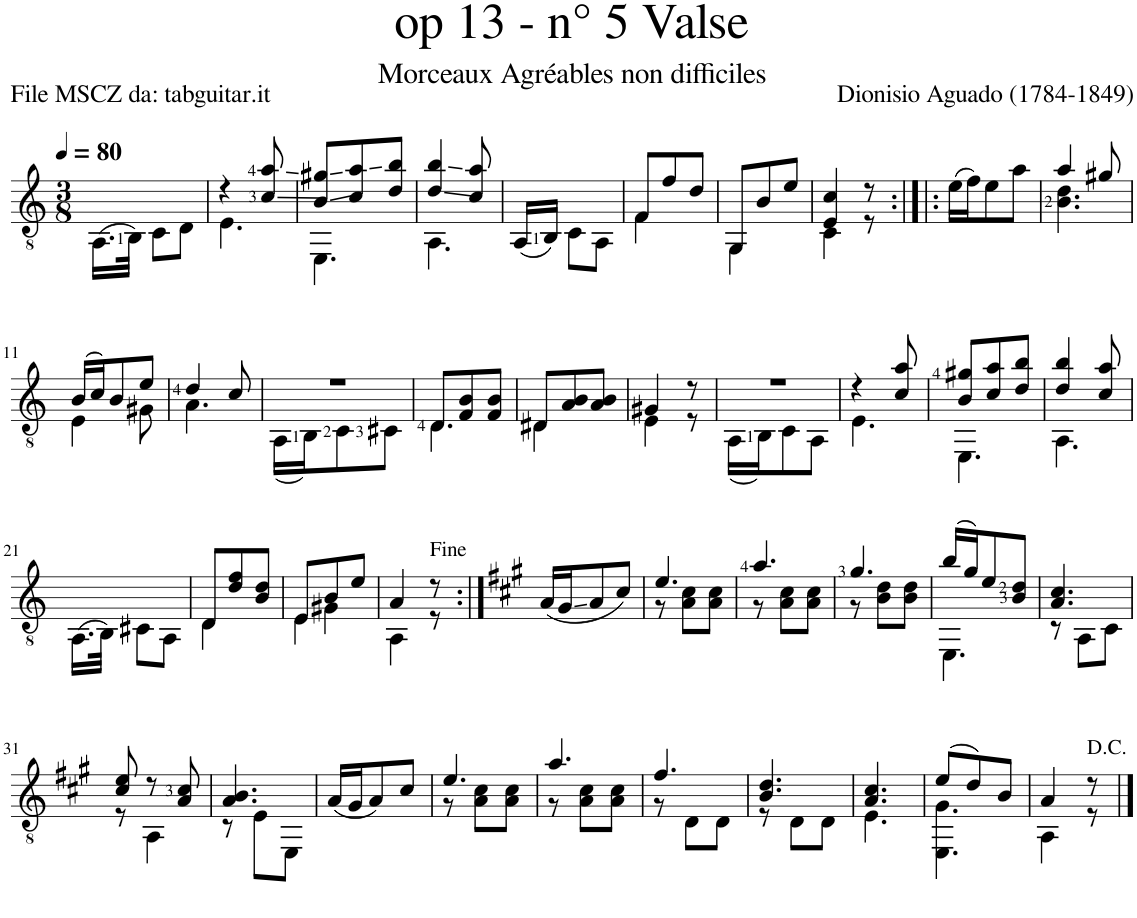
**kern
*part1
*staff1
*I"Guitar
*I'Guit.
*clefGv2
*k[]
*M3/8
*MM80
=1
(16.AA\LL
32BB\JJk)
8C\L
8D\J
=2
*^
4r	4.E\
8c/ 8a/	.
=3	=3
8B/ 8g#X/L	4.EE\
8c/ 8a/	.
8d/ 8b/J	.
=4	=4
4d/ 4b/	4.AA\
8c/ 8a/	.
*v	*v
=5
(16AA/LL
16BB/JJ)
8C\L
8AA\J
=6
*^
8F/L	4.F\
8f/	.
8d/J	.
=7	=7
8GG/L	4.GG\
8B/	.
8e/J	.
=8	=8
4E/ 4c/	4C\
8r	8r
*v	*v
=9:|!|:
(16e\LL
16f\J)
8e\
8a\J
=10
*^
4a/	4.B\ 4.d\
8g#X/	.
!!LO:LB:g=z	!!
=11	=11
(16B/LL	4E\
16c/J)	.
8B/	.
8e/J	8G#X\
=12	=12
4d/	4.A\
8c/	.
=13	=13
4.r	(16AA\LL
.	16BB\J)
.	8C\
.	8C#X\J
=14	=14
8D/L	4.D\
8F/ 8B/	.
8F/ 8B/J	.
=15	=15
8D#X/L	4.D#\
8A/ 8B/	.
8A/ 8B/J	.
=16	=16
4G#X/	4E\
8r	8r
=17	=17
4.r	(16AA\LL
.	16BB\J)
.	8C\
.	8AA\J
=18	=18
4r	4.E\
8c/ 8a/	.
=19	=19
8B/ 8g#X/L	4.EE\
8c/ 8a/	.
8d/ 8b/J	.
=20	=20
4d/ 4b/	4.AA\
8c/ 8a/	.
*v	*v
!!LO:LB:g=z
=21
(16.AA\LL
32BB\JJk)
8C#X\L
8AA\J
=22
*^
8D/L	4.D\
8d/ 8f/	.
8B/ 8d/J	.
=23	=23
*	*^
8E/L	4.E\	8ryy
8B/	.	4G#X\
8e/J	.	.
*	*v	*v
=24	=24
4A/	4AA\
8r	8r
*v	*v
=25:|!
*k[f#c#g#]
(16A/LL
16G#/J
8A/
8c#/J)
=26
*^
4.e/	8r
.	8A\ 8c#\L
.	8A\ 8c#\J
=27	=27
4.a/	8r
.	8A\ 8c#\L
.	8A\ 8c#\J
=28	=28
4.g#/	8r
.	8B\ 8d\L
.	8B\ 8d\J
=29	=29
(16b/LL	4.EE\
16g#/J)	.
8e/	.
8B/ 8d/J	.
=30	=30
4.A/ 4.c#/	8r
.	8AA\L
.	8C#\J
!!LO:LB:g=z	!!
=31	=31
8c#/ 8e/	8r
8r	4AA\
8A/ 8c#/	.
=32	=32
4.A/ 4.B/	8r
.	8E\L
.	8EE\J
*v	*v
=33
(16A/LL
16G#/J
8A/)
8c#/J
=34
*^
4.e/	8r
.	8A\ 8c#\L
.	8A\ 8c#\J
=35	=35
4.a/	8r
.	8A\ 8c#\L
.	8A\ 8c#\J
=36	=36
4.f#/	8r
.	8D\L
.	8D\J
=37	=37
4.B/ 4.d/	8r
.	8D\L
.	8D\J
=38	=38
4.A/ 4.c#/	4.E\
=39	=39
(8e/L	4.EE\ 4.G#\
8d/)	.
8B/J	.
=40	=40
4A/	4AA\
8r	8r
*v	*v
==
*-
